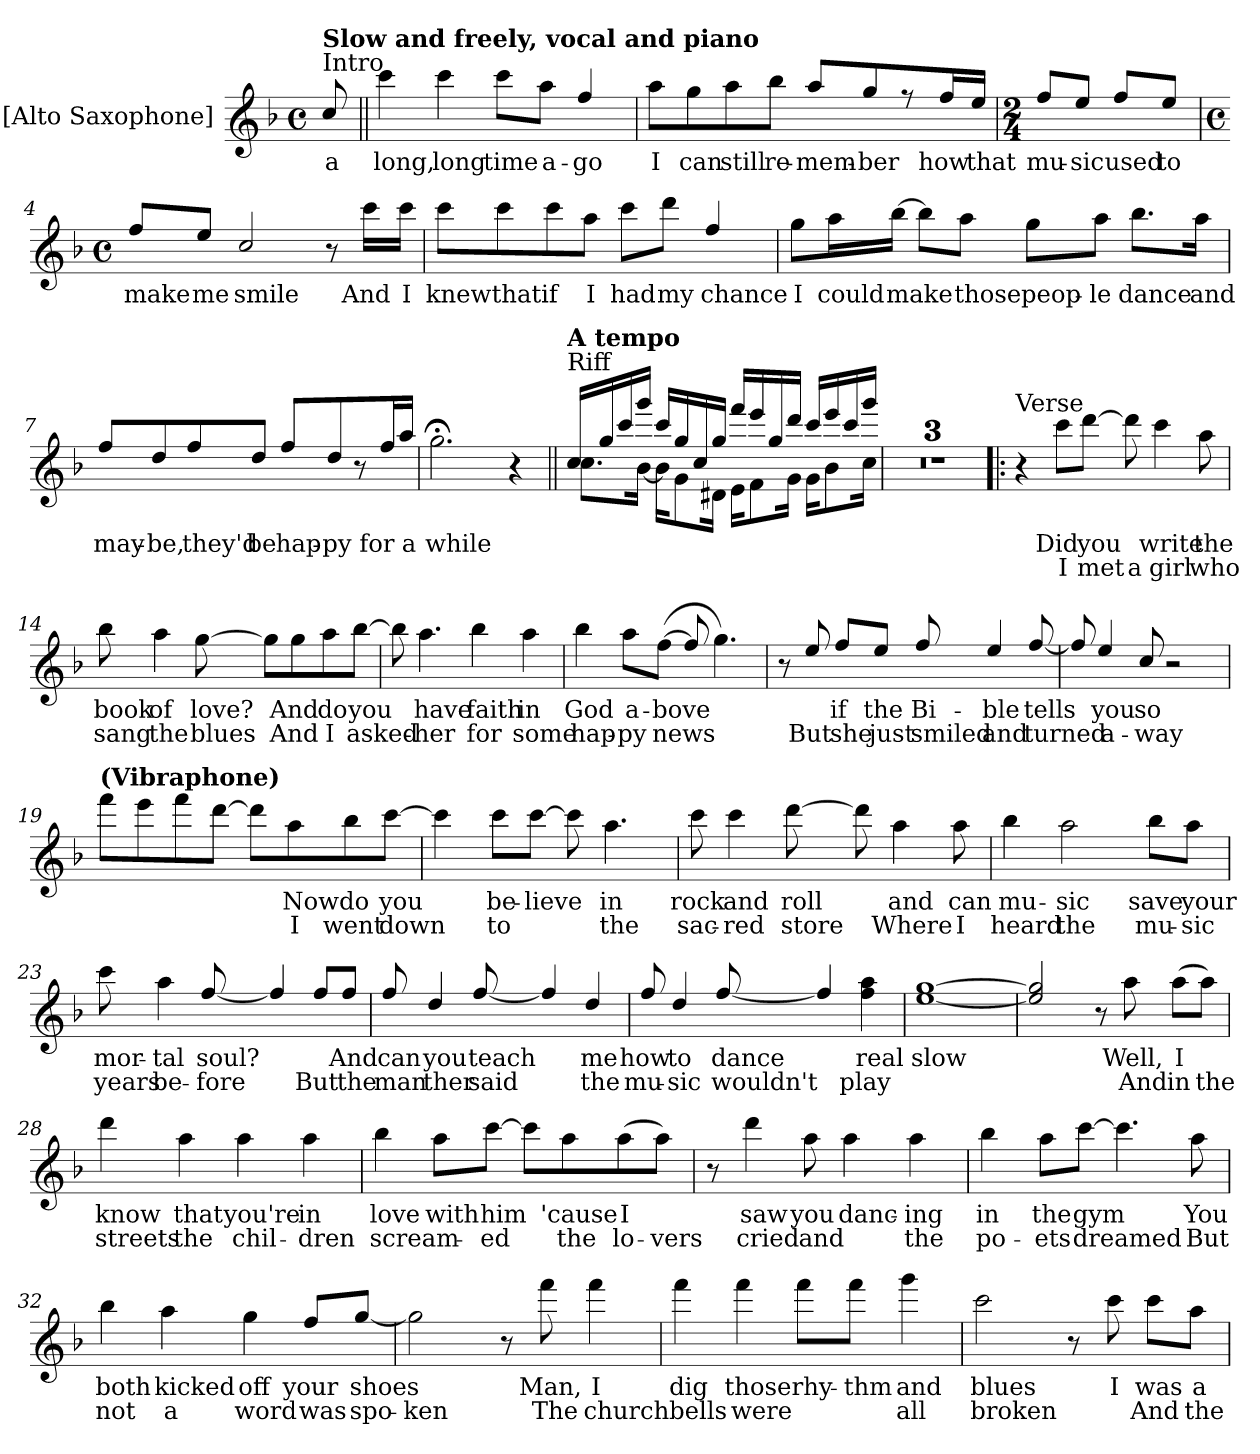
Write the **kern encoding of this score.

**kern	**text	**text
*part1	*part1	*part1
*staff1	*staff1	*staff1
*I"[Alto Saxophone]	*	*
*I'A Sax	*	*
*clefG2	*	*
*ITrd5c9	*	*
*k[b-e-a-d-]	*	*
*A-:	*	*
*M4/4	*	*
*met(c)	*	*
=	=	=
!LO:TX:a:t=Intro	!	!
!LO:TX:a:B:t=Slow and freely, vocal and piano	!	!
8e-/	a	.
=1||	=1||	=1||
4ee-\	long,	.
4ee-\	long	.
8ee-\L	time	.
8cc\J	a-	.
4a-/	-go	.
=2	=2	=2
8cc\L	I	.
8b-\	can	.
8cc\	still	.
8dd-\J	re-	.
8cc/L	-mem-	.
8b-/	-ber	.
8r	.	.
16a-/L	how	.
16g/JJ	that	.
=3	=3	=3
*M2/4	*	*
8a-/L	mu-	.
8g/J	-sic	.
8a-/L	used	.
8g/J	to	.
!!LO:LB:g=z
=4	=4	=4
*M4/4	*	*
*met(c)	*	*
8a-/L	make	.
8g/J	me	.
2e-/	smile	.
8r	.	.
16ee-\LL	And	.
16ee-\JJ	I	.
=5	=5	=5
8ee-\L	knew	.
8ee-\	that	.
8ee-\	if	.
8cc\J	I	.
8ee-\L	had	.
8ff\J	my	.
4a-/	chance	.
=6	=6	=6
8b-\L	I	.
16cc\L	could	.
[16dd-\JJ	make	.
8dd-\L]	.	.
8cc\J	those	.
8b-\L	peop-	.
8cc\J	-le	.
8.dd-\L	dance	.
16cc\Jk	and	.
=7	=7	=7
8a-/L	may-	.
8f/	-be,	.
8a-/	they'd	.
8f/J	be	.
8a-/L	hap-	.
8f/	-py	.
8r	.	.
16a-/L	for	.
16cc/JJ	a	.
!!LO:LB:g=z
=8	=8	=8
2.b-;<\	while	.
4r	.	.
=9||	=9||	=9||
*^	*	*
!LO:TX:a:t=Riff	!	!	!
!LO:TX:a:B:t=A tempo	!	!	!
16e-/LL	8.e-\L	.	.
16b-/	.	.	.
16ee-/	.	.	.
16bb-/JJ	[<16d-\Jk	.	.
16ee-/LL	16d-\KL]	.	.
16b-/	8B-\	.	.
16e-/	.	.	.
16b-/JJ	16F#X\Jk	.	.
16aa-/LL	16G\KL	.	.
16gg/	8A-\	.	.
16b-/	.	.	.
16ff/JJ	16B-\Jk	.	.
16ee-/LL	16B-\KL	.	.
16gg/	8d-\	.	.
16ee-/	.	.	.
16bb-/JJ	16e-\Jk	.	.
*v	*v	*	*
=10	=10	=10
1r	.	.
=11	=11	=11
1r	.	.
!!LO:LB:g=z
=12	=12	=12
1r	.	.
=13!|:	=13!|:	=13!|:
!LO:TX:a:t=Verse	!	!
4r	.	.
8ee-\L	Did	I
[8ff\J	you	met
8ff\]	.	a
4ee-\	write	girl
8cc\	the	who
=14	=14	=14
8dd-\	book	sang
4cc\	of	the
[8b-\	love?	blues
8b-\L]	.	.
8b-\	And	And
8cc\	do	I
[8dd-\J	you	asked-
=15	=15	=15
8dd-\]	.	.
4.cc\	have	-her
4dd-\	faith	for
4cc\	in	some
!!LO:LB:g=z
=16	=16	=16
4dd-\	God	hap-
8cc\L	a-	-py
([8a-\J	-bove	news
8a-/]	.	.
4.b-\)	.	.
=17	=17	=17
8r	.	.
8g/	.	But
8a-/L	if	she
8g/J	the	just
8a-/	Bi-	smiled
4g/	-ble	and
[8a-/	tells	turned
=18	=18	=18
8a-/]	.	.
4g/	you	a-
8e-/	so	-way
2r	.	.
=19	=19	=19
!LO:TX:a:B:t=(Vibraphone)	!	!
8aa-\L	.	.
8gg\	.	.
8aa-\	.	.
[8ff\J	.	.
8ff\L]	.	.
8cc\	Now	I
8dd-\	do	went
[8ee-\J	you	down
!!LO:LB:g=z
=20	=20	=20
4ee-\]	.	.
8ee-\L	be-	to
[8ee-\J	-lieve	.
8ee-\]	.	.
4.cc\	in	the
=21	=21	=21
8ee-\	rock	sac-
4ee-\	and	-red
[8ff\	roll	store
8ff\]	.	.
4cc\	and	Where
8cc\	can	I
=22	=22	=22
4dd-\	mu-	heard
2cc\	-sic	the
8dd-\L	save	mu-
8cc\J	your	-sic
=23	=23	=23
8ee-\	mor-	years
4cc\	-tal	be-
[8a-/	soul?	-fore
4a-/]	.	.
8a-/L	.	But
8a-/J	And	the
!!LO:LB:g=z
=24	=24	=24
8a-/	can	man
4f/	you	ther
[8a-/	teach	said
4a-/]	.	.
4f/	me	the
=25	=25	=25
8a-/	how	mu-
4f/	to	-sic
[8a-/	dance	wouldn't
4a-/]	.	.
4a-\ 4cc\	real	play
=26	=26	=26
[1g [1b-	slow	.
=27	=27	=27
2g/] 2b-/]	.	.
8r	.	.
8cc\	Well,	And
(8cc\L	I	in
8cc\J)	.	the
!!LO:LB:g=z
=28	=28	=28
4ff\	know	streets
4cc\	that	the
4cc\	you're	chil-
4cc\	in	-dren
=29	=29	=29
4dd-\	love	scream-
8cc\L	with	.
[8ee-\J	him	-ed
8ee-\L]	.	.
8cc\	'cause	the
(8cc\	I	lo-
8cc\J)	.	-vers
=30	=30	=30
8r	.	.
4ff\	saw	cried
8cc\	you	and
4cc\	danc-	.
4cc\	-ing	the
=31	=31	=31
4dd-\	in	po-
8cc\L	the	-ets
[8ee-\J	gym	dreamed
4.ee-\]	.	.
8cc\	You	But
!!LO:LB:g=z
=32	=32	=32
4dd-\	both	not
4cc\	kicked	a
4b-\	off	word
8a-/L	your	was
[8b-/J	shoes	spo-
=33	=33	=33
2b-\]	.	-ken
8r	.	.
8aa-\	Man,	The
4aa-\	I	church
=34	=34	=34
4aa-\	dig	bells
4aa-\	those	were
8aa-\L	rhy-	.
8aa-\J	-thm	.
4bb-\	and	all
=35	=35	=35
2ee-\	blues	broken
8r	.	.
8ee-\	I	.
8ee-\L	was	And
8cc\J	a	the
=	=	=
*-	*-	*-
